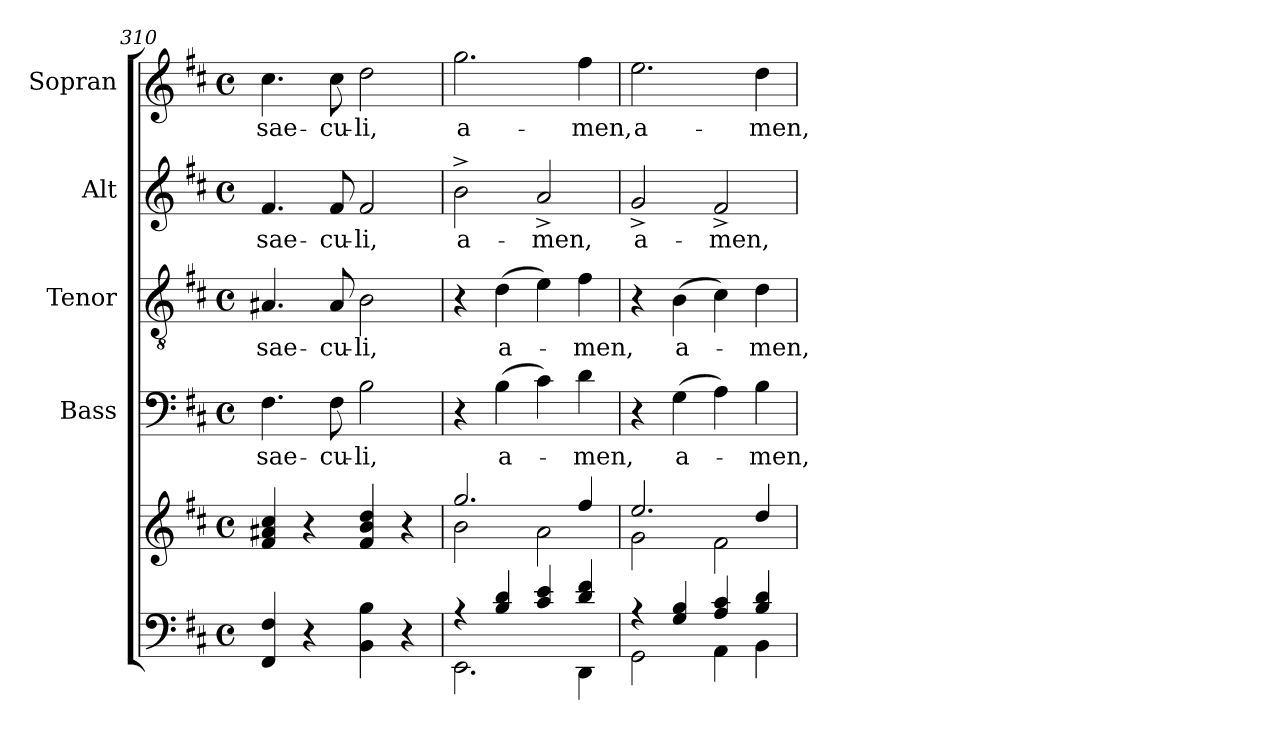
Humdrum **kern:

**kern	**kern	**kern	**text	**kern	**text	**kern	**text	**kern	**text
*part5	*part5	*part4	*part4	*part3	*part3	*part2	*part2	*part1	*part1
*staff6	*staff5	*staff4	*staff4	*staff3	*staff3	*staff2	*staff2	*staff1	*staff1
*	*	*I"Bass	*	*I"Tenor	*	*I"Alt	*	*I"Sopran	*
*	*	*I'B.	*	*I'T.	*	*I'A.	*	*I'S.	*
*clefF4	*clefG2	*clefF4	*	*clefGv2	*	*clefG2	*	*clefG2	*
*k[f#c#]	*k[f#c#]	*k[f#c#]	*	*k[f#c#]	*	*k[f#c#]	*	*k[f#c#]	*
*D:	*D:	*D:	*	*D:	*	*D:	*	*D:	*
*M4/4	*M4/4	*M4/4	*	*M4/4	*	*M4/4	*	*M4/4	*
*met(c)	*met(c)	*met(c)	*	*met(c)	*	*met(c)	*	*met(c)	*
=310	=310	=310	=310	=310	=310	=310	=310	=310	=310
!	!	!	!LO:LY:b	!	!LO:LY:b	!	!LO:LY:b	!	!LO:LY:b
4FF#/ 4F#/	4f#/ 4a#X/ 4cc#/	4.F#\	sae-	4.A#X/	sae-	4.f#/	sae-	4.cc#\	sae-
4r	4r	.	.	.	.	.	.	.	.
!	!	!	!LO:LY:b	!	!LO:LY:b	!	!LO:LY:b	!	!LO:LY:b
.	.	8F#\	-cu-	8A#/	-cu-	8f#/	-cu-	8cc#\	-cu-
!	!	!	!LO:LY:b	!	!LO:LY:b	!	!LO:LY:b	!	!LO:LY:b
4BB\ 4B\	4f#/ 4b/ 4dd/	2B\	-li,	2B\	-li,	2f#/	-li,	2dd\	-li,
4r	4r	.	.	.	.	.	.	.	.
=311	=311	=311	=311	=311	=311	=311	=311	=311	=311
*^	*^	*	*	*	*	*	*	*	*
!	!	!	!	!	!	!	!	!	!LO:LY:b	!	!LO:LY:b
4rA	2.EE\	2.gg/	2b\	4r	.	4r	.	2b^>\	a-	2.gg\	a-
!	!	!	!	!	!LO:LY:b	!	!LO:LY:b	!	!	!	!
4B/ 4d/	.	.	.	(>4B\	a-	(>4d\	a-	.	.	.	.
!	!	!	!	!	!	!	!	!	!LO:LY:b	!	!
4c#/ 4e/	.	.	2a\	4c#\)	.	4e\)	.	2a^>/	-men,	.	.
!	!	!	!	!	!LO:LY:b	!	!LO:LY:b	!	!	!	!LO:LY:b
4d/ 4f#/	4DD\	4ff#/	.	4d\	-men,	4f#\	-men,	.	.	4ff#\	-men,
!!LO:PB:g=z
=312	=312	=312	=312	=312	=312	=312	=312	=312	=312	=312	=312
!	!	!	!	!	!	!	!	!	!LO:LY:b	!	!LO:LY:b
4rA	2GG\	2.ee/	2g\	4r	.	4r	.	2g^>/	a-	2.ee\	a-
!	!	!	!	!	!LO:LY:b	!	!LO:LY:b	!	!	!	!
4G/ 4B/	.	.	.	(>4G\	a-	(>4B\	a-	.	.	.	.
!	!	!	!	!	!	!	!	!	!LO:LY:b	!	!
4A/ 4c#/	4AA\	.	2f#\	4A\)	.	4c#\)	.	2f#^>/	-men,	.	.
!	!	!	!	!	!LO:LY:b	!	!LO:LY:b	!	!	!	!LO:LY:b
4B/ 4d/	4BB\	4dd/	.	4B\	-men,	4d\	-men,	.	.	4dd\	-men,
*v	*v	*	*	*	*	*	*	*	*	*	*
*	*v	*v	*	*	*	*	*	*	*	*
=	=	=	=	=	=	=	=	=	=
*-	*-	*-	*-	*-	*-	*-	*-	*-	*-
